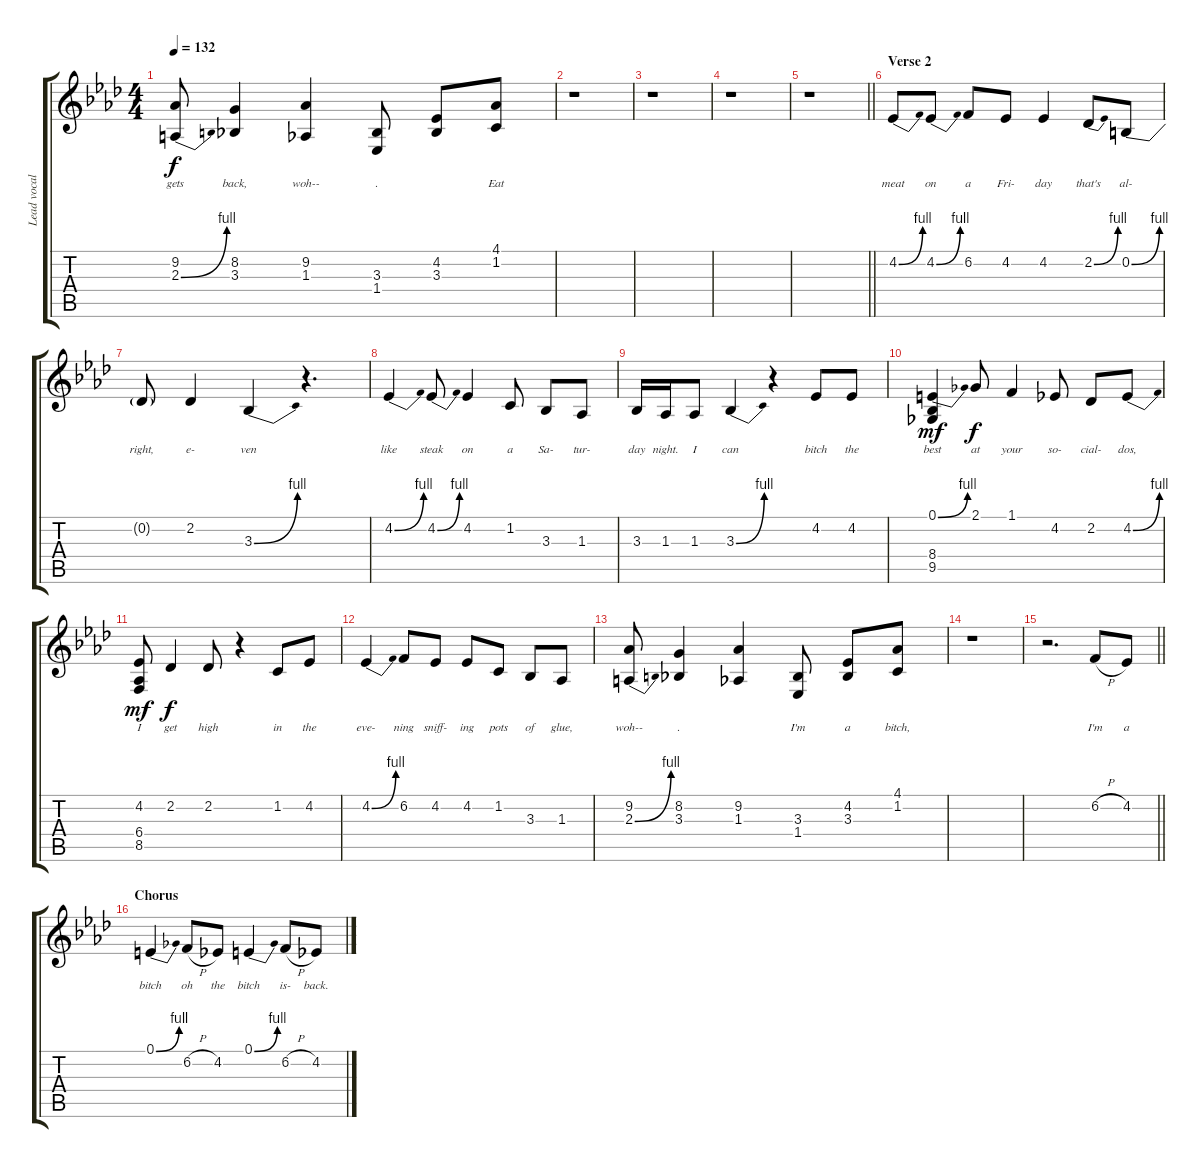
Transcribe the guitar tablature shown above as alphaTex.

\track ("Lead vocal - Elton John" "Lead vocal") {instrument altosax}
\staff {score tabs}
\tuning (E4 B3 G3 D3 A2 E2) {hide}
\ts (4 4)
\tempo 132
\clef g2
\ks ab
(9.2 2.3{be (bend 0 0 60 4)}).8{lyrics (0 "gets") lyrics (1 "") lyrics (2 "") lyrics (3 "") lyrics (4 "") dy f} (8.2 3.3).4{lyrics (0 "back,") lyrics (1 "") lyrics (2 "") lyrics (3 "") lyrics (4 "")} (9.2 1.3).4{lyrics (0 "woh--") lyrics (1 "") lyrics (2 "") lyrics (3 "") lyrics (4 "")} (3.3 1.4).8{lyrics (0 ".") lyrics (1 "") lyrics (2 "") lyrics (3 "") lyrics (4 "")} (4.2 3.3).8{lyrics (0 "") lyrics (1 "") lyrics (2 "") lyrics (3 "") lyrics (4 "")} (4.1 1.2).8{lyrics (0 "Eat") lyrics (1 "") lyrics (2 "") lyrics (3 "") lyrics (4 "")} |
r.1 |
r.1 |
r.1 |
\barLineRight lightlight
r.1 |
\section ("" "Verse 2")
4.2{be (bend 0 0 60 4)}.8{lyrics (0 "meat") lyrics (1 "") lyrics (2 "") lyrics (3 "") lyrics (4 "")} 4.2{be (bend 0 0 60 4)}.8{lyrics (0 "on") lyrics (1 "") lyrics (2 "") lyrics (3 "") lyrics (4 "")} 6.2.8{lyrics (0 "a") lyrics (1 "") lyrics (2 "") lyrics (3 "") lyrics (4 "")} 4.2.8{lyrics (0 "Fri-") lyrics (1 "") lyrics (2 "") lyrics (3 "") lyrics (4 "")} 4.2.4{lyrics (0 "day") lyrics (1 "") lyrics (2 "") lyrics (3 "") lyrics (4 "")} 2.2{be (bend 0 0 60 4)}.8{lyrics (0 "that's") lyrics (1 "") lyrics (2 "") lyrics (3 "") lyrics (4 "")} 0.2{be (bend 0 0 60 4)}.8{lyrics (0 "al-") lyrics (1 "") lyrics (2 "") lyrics (3 "") lyrics (4 "")} |
0.2{t}.8{lyrics (0 "right,") lyrics (1 "") lyrics (2 "") lyrics (3 "") lyrics (4 "")} 2.2.4{lyrics (0 "e-") lyrics (1 "") lyrics (2 "") lyrics (3 "") lyrics (4 "")} 3.3{be (bend 0 0 60 4)}.4{lyrics (0 "ven") lyrics (1 "") lyrics (2 "") lyrics (3 "") lyrics (4 "")} r.4{d} |
4.2{be (bend 0 0 60 4)}.4{lyrics (0 "like") lyrics (1 "") lyrics (2 "") lyrics (3 "") lyrics (4 "")} 4.2{be (bend 0 0 60 4)}.8{lyrics (0 "steak") lyrics (1 "") lyrics (2 "") lyrics (3 "") lyrics (4 "")} 4.2.4{lyrics (0 "on") lyrics (1 "") lyrics (2 "") lyrics (3 "") lyrics (4 "")} 1.2.8{lyrics (0 "a") lyrics (1 "") lyrics (2 "") lyrics (3 "") lyrics (4 "")} 3.3.8{lyrics (0 "Sa-") lyrics (1 "") lyrics (2 "") lyrics (3 "") lyrics (4 "")} 1.3.8{lyrics (0 "tur-") lyrics (1 "") lyrics (2 "") lyrics (3 "") lyrics (4 "")} |
3.3.16{lyrics (0 "day") lyrics (1 "") lyrics (2 "") lyrics (3 "") lyrics (4 "")} 1.3.16{lyrics (0 "night.") lyrics (1 "") lyrics (2 "") lyrics (3 "") lyrics (4 "")} 1.3.8{lyrics (0 "I") lyrics (1 "") lyrics (2 "") lyrics (3 "") lyrics (4 "")} 3.3{be (bend 0 0 60 4)}.4{lyrics (0 "can") lyrics (1 "") lyrics (2 "") lyrics (3 "") lyrics (4 "")} r.4 4.2.8{lyrics (0 "bitch") lyrics (1 "") lyrics (2 "") lyrics (3 "") lyrics (4 "")} 4.2.8{lyrics (0 "the") lyrics (1 "") lyrics (2 "") lyrics (3 "") lyrics (4 "")} |
(0.1{be (bend 0 0 60 4)} 8.4 9.5).4{lyrics (0 "best") lyrics (1 "") lyrics (2 "") lyrics (3 "") lyrics (4 "") dy mf} 2.1.8{lyrics (0 "at") lyrics (1 "") lyrics (2 "") lyrics (3 "") lyrics (4 "") dy f} 1.1.4{lyrics (0 "your") lyrics (1 "") lyrics (2 "") lyrics (3 "") lyrics (4 "")} 4.2.8{lyrics (0 "so-") lyrics (1 "") lyrics (2 "") lyrics (3 "") lyrics (4 "")} 2.2.8{lyrics (0 "cial-") lyrics (1 "") lyrics (2 "") lyrics (3 "") lyrics (4 "")} 4.2{be (bend 0 0 60 4)}.8{lyrics (0 "dos,") lyrics (1 "") lyrics (2 "") lyrics (3 "") lyrics (4 "")} |
(4.2 6.4 8.5).8{lyrics (0 "I") lyrics (1 "") lyrics (2 "") lyrics (3 "") lyrics (4 "") dy mf} 2.2.4{lyrics (0 "get") lyrics (1 "") lyrics (2 "") lyrics (3 "") lyrics (4 "") dy f} 2.2.8{lyrics (0 "high") lyrics (1 "") lyrics (2 "") lyrics (3 "") lyrics (4 "")} r.4 1.2.8{lyrics (0 "in") lyrics (1 "") lyrics (2 "") lyrics (3 "") lyrics (4 "")} 4.2.8{lyrics (0 "the") lyrics (1 "") lyrics (2 "") lyrics (3 "") lyrics (4 "")} |
4.2{be (bend 0 0 60 4)}.4{lyrics (0 "eve-") lyrics (1 "") lyrics (2 "") lyrics (3 "") lyrics (4 "")} 6.2.8{lyrics (0 "ning") lyrics (1 "") lyrics (2 "") lyrics (3 "") lyrics (4 "")} 4.2.8{lyrics (0 "sniff-") lyrics (1 "") lyrics (2 "") lyrics (3 "") lyrics (4 "")} 4.2.8{lyrics (0 "ing") lyrics (1 "") lyrics (2 "") lyrics (3 "") lyrics (4 "")} 1.2.8{lyrics (0 "pots") lyrics (1 "") lyrics (2 "") lyrics (3 "") lyrics (4 "")} 3.3.8{lyrics (0 "of") lyrics (1 "") lyrics (2 "") lyrics (3 "") lyrics (4 "")} 1.3.8{lyrics (0 "glue,") lyrics (1 "") lyrics (2 "") lyrics (3 "") lyrics (4 "")} |
(9.2 2.3{be (bend 0 0 60 4)}).8{lyrics (0 "woh--") lyrics (1 "") lyrics (2 "") lyrics (3 "") lyrics (4 "")} (8.2 3.3).4{lyrics (0 ".") lyrics (1 "") lyrics (2 "") lyrics (3 "") lyrics (4 "")} (9.2 1.3).4{lyrics (0 "") lyrics (1 "") lyrics (2 "") lyrics (3 "") lyrics (4 "")} (3.3 1.4).8{lyrics (0 "I'm") lyrics (1 "") lyrics (2 "") lyrics (3 "") lyrics (4 "")} (4.2 3.3).8{lyrics (0 "a") lyrics (1 "") lyrics (2 "") lyrics (3 "") lyrics (4 "")} (4.1 1.2).8{lyrics (0 "bitch,") lyrics (1 "") lyrics (2 "") lyrics (3 "") lyrics (4 "")} |
r.1 |
\barLineRight lightlight
r.2{d} 6.2{h}.8{lyrics (0 "I'm") lyrics (1 "") lyrics (2 "") lyrics (3 "") lyrics (4 "")} 4.2.8{lyrics (0 "a") lyrics (1 "") lyrics (2 "") lyrics (3 "") lyrics (4 "")} |
\section ("" "Chorus")
0.1{be (bend 0 0 60 4)}.4{lyrics (0 "bitch") lyrics (1 "") lyrics (2 "") lyrics (3 "") lyrics (4 "")} 6.2{h}.8{lyrics (0 "oh") lyrics (1 "") lyrics (2 "") lyrics (3 "") lyrics (4 "")} 4.2.8{lyrics (0 "the") lyrics (1 "") lyrics (2 "") lyrics (3 "") lyrics (4 "")} 0.1{be (bend 0 0 60 4)}.4{lyrics (0 "bitch") lyrics (1 "") lyrics (2 "") lyrics (3 "") lyrics (4 "")} 6.2{h}.8{lyrics (0 "is-") lyrics (1 "") lyrics (2 "") lyrics (3 "") lyrics (4 "")} 4.2.8{lyrics (0 "back.") lyrics (1 "") lyrics (2 "") lyrics (3 "") lyrics (4 "")}
